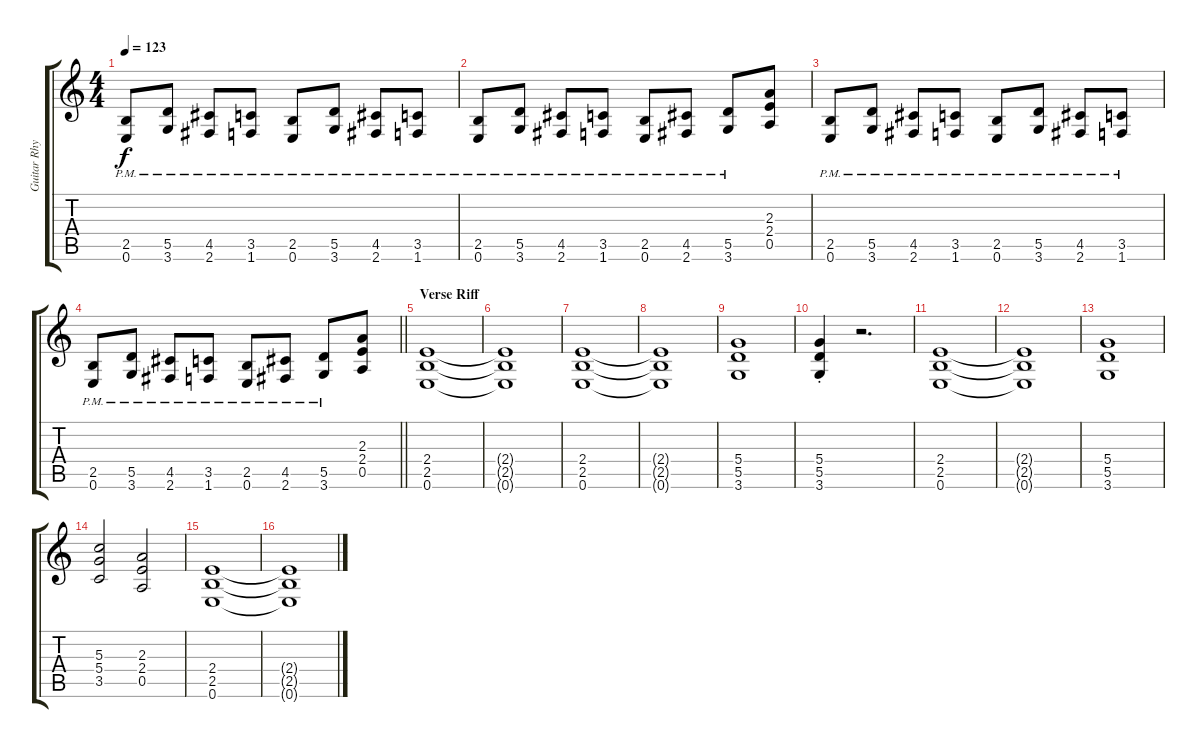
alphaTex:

\track ("Guitar Rhythm" "Guitar Rhy") {instrument distortionguitar}
\staff {score tabs}
\tuning (E4 B3 G3 D3 A2 E2) {hide}
\ts (4 4)
\tempo 123
\clef g2
\ks c
(2.5{pm} 0.6{pm}).8{dy f} (5.5{pm} 3.6{pm}).8 (4.5{pm} 2.6{pm}).8 (3.5{pm} 1.6{pm}).8 (2.5{pm} 0.6{pm}).8 (5.5{pm} 3.6{pm}).8 (4.5{pm} 2.6{pm}).8 (3.5{pm} 1.6{pm}).8 |
(2.5{pm} 0.6{pm}).8 (5.5{pm} 3.6{pm}).8 (4.5{pm} 2.6{pm}).8 (3.5{pm} 1.6{pm}).8 (2.5{pm} 0.6{pm}).8 (4.5{pm} 2.6{pm}).8 (5.5{pm} 3.6{pm}).8 (2.3 2.4 0.5).8 |
(2.5{pm} 0.6{pm}).8 (5.5{pm} 3.6{pm}).8 (4.5{pm} 2.6{pm}).8 (3.5{pm} 1.6{pm}).8 (2.5{pm} 0.6{pm}).8 (5.5{pm} 3.6{pm}).8 (4.5{pm} 2.6{pm}).8 (3.5{pm} 1.6{pm}).8 |
\barLineRight lightlight
(2.5{pm} 0.6{pm}).8 (5.5{pm} 3.6{pm}).8 (4.5{pm} 2.6{pm}).8 (3.5{pm} 1.6{pm}).8 (2.5{pm} 0.6{pm}).8 (4.5{pm} 2.6{pm}).8 (5.5{pm} 3.6{pm}).8 (2.3 2.4 0.5).8 |
\section ("" "Verse Riff")
(2.4 2.5 0.6).1 |
(2.4{t} 2.5{t} 0.6{t}).1 |
(2.4 2.5 0.6).1 |
(2.4{t} 2.5{t} 0.6{t}).1 |
(5.4 5.5 3.6).1 |
(5.4{st} 5.5{st} 3.6{st}).4 r.2{d} |
(2.4 2.5 0.6).1 |
(2.4{t} 2.5{t} 0.6{t}).1 |
(5.4 5.5 3.6).1 |
(5.3 5.4 3.5).2 (2.3 2.4 0.5).2 |
(2.4 2.5 0.6).1 |
(2.4{t} 2.5{t} 0.6{t}).1
